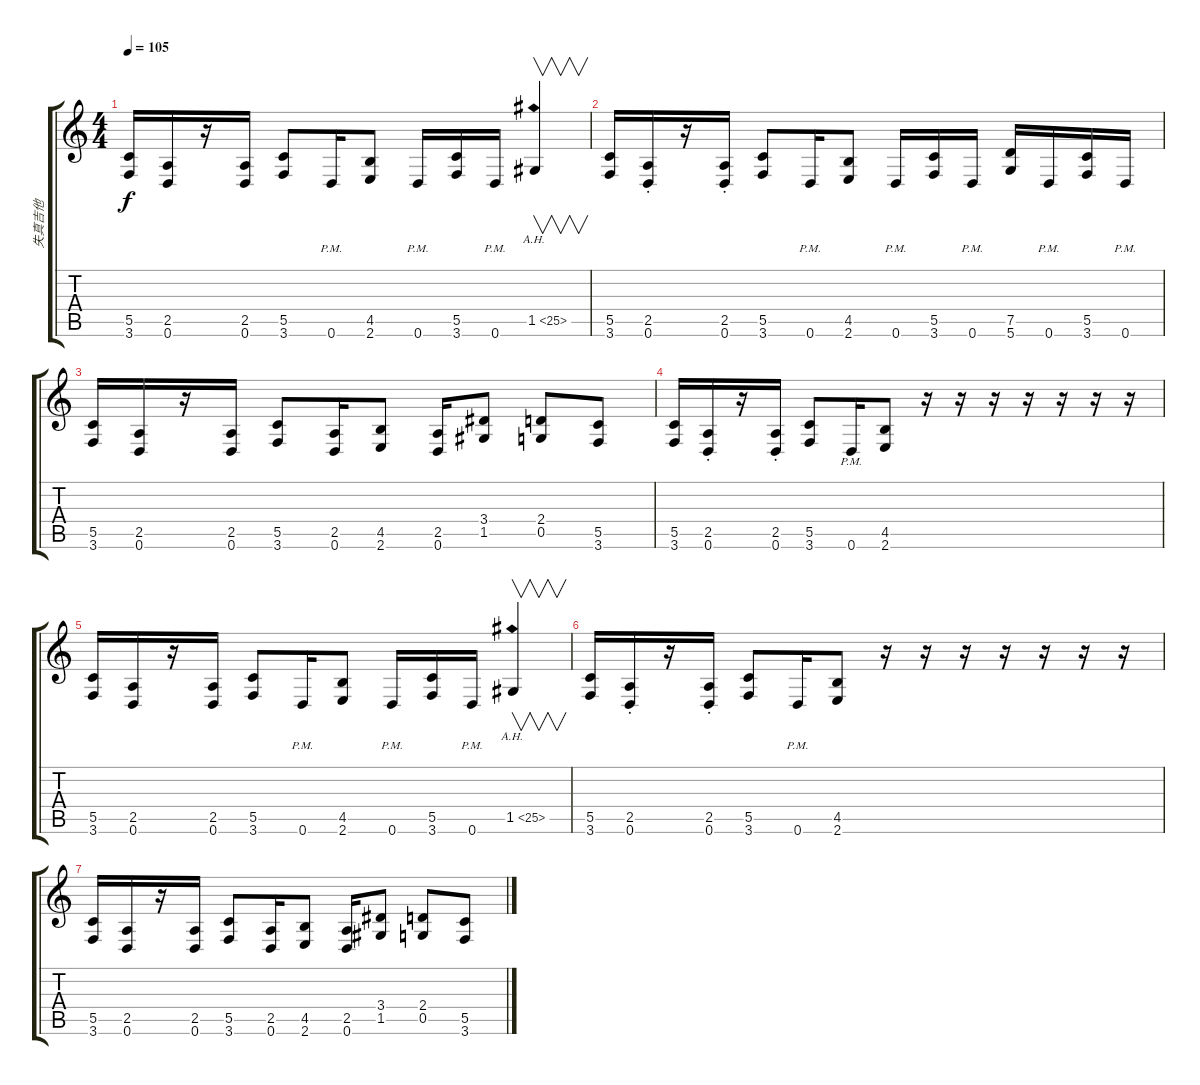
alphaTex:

\track ("失真吉他" "失真吉他") {instrument overdrivenguitar}
\staff {score tabs}
\tuning (D4 A3 F3 C3 G2 D2) {hide}
\ts (4 4)
\tempo 105
\clef g2
\ks c
(5.5 3.6).16{dy f} (2.5 0.6).16 r.16 (2.5 0.6).16 (5.5 3.6).8 0.6{pm}.16 (4.5 2.6).8 0.6{pm}.16 (5.5 3.6).16 0.6{pm}.16 1.5{ah 24}.4{v} |
(5.5 3.6).16 (2.5 0.6{st}).16 r.16 (2.5 0.6{st}).16 (5.5 3.6).8 0.6{pm}.16 (4.5 2.6).8 0.6{pm}.16 (5.5 3.6).16 0.6{pm}.16 (7.5 5.6).16 0.6{pm}.16 (5.5 3.6).16 0.6{pm}.16 |
(5.5 3.6).16 (2.5 0.6).16 r.16 (2.5 0.6).16 (5.5 3.6).8 (2.5 0.6).16 (4.5 2.6).8 (2.5 0.6).16 (3.4 1.5).8 (2.4 0.5).8 (5.5 3.6).8 |
(5.5 3.6).16 (2.5 0.6{st}).16 r.16 (2.5 0.6{st}).16 (5.5 3.6).8 0.6{pm}.16 (4.5 2.6).8 r.16 r.16 r.16 r.16 r.16 r.16 r.16 |
(5.5 3.6).16 (2.5 0.6).16 r.16 (2.5 0.6).16 (5.5 3.6).8 0.6{pm}.16 (4.5 2.6).8 0.6{pm}.16 (5.5 3.6).16 0.6{pm}.16 1.5{ah 24}.4{v} |
(5.5 3.6).16 (2.5 0.6{st}).16 r.16 (2.5 0.6{st}).16 (5.5 3.6).8 0.6{pm}.16 (4.5 2.6).8 r.16 r.16 r.16 r.16 r.16 r.16 r.16 |
(5.5 3.6).16 (2.5 0.6).16 r.16 (2.5 0.6).16 (5.5 3.6).8 (2.5 0.6).16 (4.5 2.6).8 (2.5 0.6).16 (3.4 1.5).8 (2.4 0.5).8 (5.5 3.6).8
